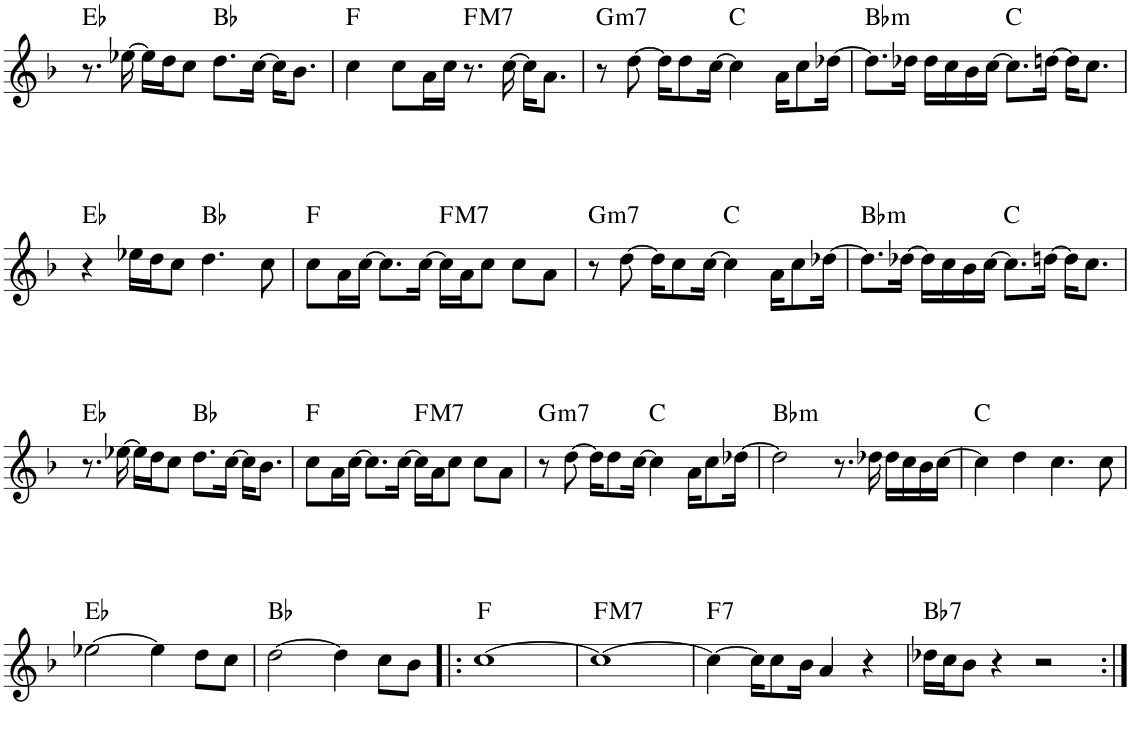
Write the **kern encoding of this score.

**kern	**harte
*part1	*part1
*staff1	*
*I"Piano	*
*I'Pno.	*
!!LO:PB:g=z
*clefG2	*
*k[b-]	*
*M4/4	*
=44	=44
8.r	Eb:maj
[16ee-X\	.
16ee-\LL]	.
16dd\J	.
8cc\J	.
8.dd\L	Bb:maj
[16cc\Jk	.
16cc\KL]	.
8.b-\J	.
=45	=45
4cc\	F:maj
8cc\L	.
16a\L	.
16cc\JJ	.
!	!LO:H:kt=M7
8.r	F:maj7
[16cc\	.
16cc\KL]	.
8.a\J	.
=46	=46
!	!LO:H:kt=m7
8r	G:min7
[8dd\	.
16dd\KL]	.
8dd\	.
[16cc\Jk	.
4cc\]	C:maj
16a\KL	.
8cc\	.
[16dd-X\Jk	.
=47	=47
!	!LO:H:kt=m
8.dd-\L]	Bb:min
16dd-X\Jk	.
16dd-\LL	.
16cc\	.
16b-\	.
[16cc\JJ	.
8.cc\L]	C:maj
[16ddn\Jk	.
16dd\KL]	.
8.cc\J	.
!!LO:LB:g=z
=48	=48
4r	Eb:maj
16ee-X\LL	.
16dd\J	.
8cc\J	.
4.dd\	Bb:maj
8cc\	.
=49	=49
8cc\L	F:maj
16a\L	.
[16cc\JJ	.
8.cc\L]	.
[16cc\Jk	.
!	!LO:H:kt=M7
16cc\LL]	F:maj7
16a\J	.
8cc\J	.
8cc\L	.
8a\J	.
=50	=50
!	!LO:H:kt=m7
8r	G:min7
[8dd\	.
16dd\KL]	.
8cc\	.
[16cc\Jk	.
4cc\]	C:maj
16a\KL	.
8cc\	.
[16dd-X\Jk	.
=51	=51
!	!LO:H:kt=m
8.dd-\L]	Bb:min
[16dd-X\Jk	.
16dd-\LL]	.
16cc\	.
16b-\	.
[16cc\JJ	.
8.cc\L]	C:maj
[16ddn\Jk	.
16dd\KL]	.
8.cc\J	.
!!LO:LB:g=z
=52	=52
8.r	Eb:maj
[16ee-X\	.
16ee-\LL]	.
16dd\J	.
8cc\J	.
8.dd\L	Bb:maj
[16cc\Jk	.
16cc\KL]	.
8.b-\J	.
=53	=53
8cc\L	F:maj
16a\L	.
[16cc\JJ	.
8.cc\L]	.
[16cc\Jk	.
!	!LO:H:kt=M7
16cc\LL]	F:maj7
16a\J	.
8cc\J	.
8cc\L	.
8a\J	.
=54	=54
!	!LO:H:kt=m7
8r	G:min7
[8dd\	.
16dd\KL]	.
8dd\	.
[16cc\Jk	.
4cc\]	C:maj
16a\KL	.
8cc\	.
[16dd-X\Jk	.
=55	=55
!	!LO:H:kt=m
2dd-\]	Bb:min
8.r	.
16dd-X\	.
16dd-\LL	.
16cc\	.
16b-\	.
[16cc\JJ	.
=56	=56
4cc\]	C:maj
4dd\	.
4.cc\	.
8cc\	.
!!LO:LB:g=z
=57	=57
[2ee-X\	Eb:maj
4ee-\]	.
8dd\L	.
8cc\J	.
=58	=58
[2dd\	Bb:maj
4dd\]	.
8cc\L	.
8b-\J	.
=59!|:	=59!|:
[1cc	F:maj
=60	=60
!	!LO:H:kt=M7
1cc_	F:maj7
=61	=61
!	!LO:H:kt=7
4cc\_	F:7
16cc\KL]	.
8cc\	.
16b-\Jk	.
4a/	.
4r	.
=62	=62
!	!LO:H:kt=7
16dd-X\LL	Bb:7
16cc\J	.
8b-\J	.
4r	.
2r	.
=:|!	=:|!
*-	*-
